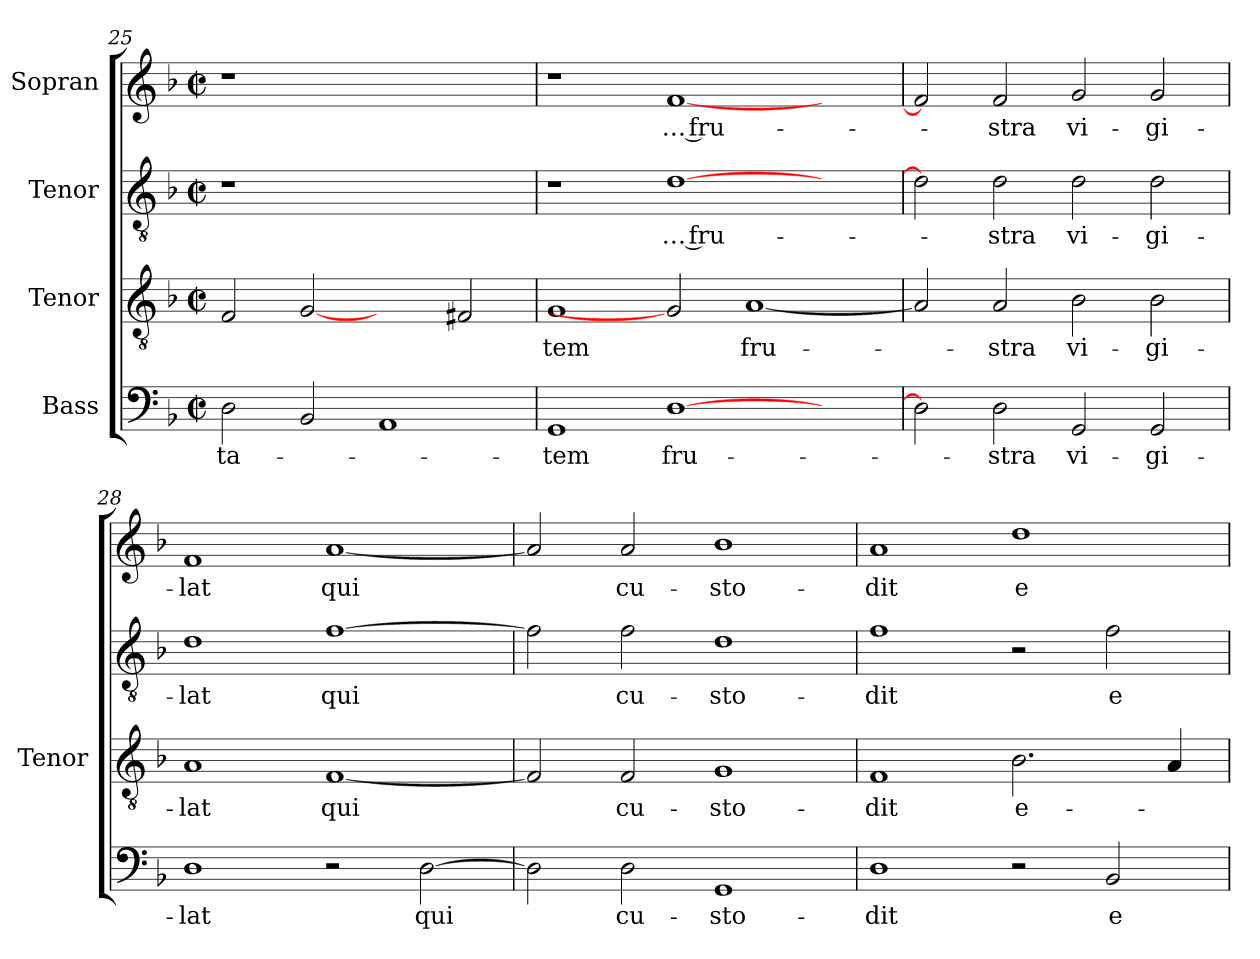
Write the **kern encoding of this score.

**kern	**text	**kern	**text	**kern	**text	**kern	**text
*part4	*part4	*part3	*part3	*part2	*part2	*part1	*part1
*staff4	*staff4	*staff3	*staff3	*staff2	*staff2	*staff1	*staff1
*I"Bass	*	*I"Tenor	*	*I"Tenor	*	*I"Sopran	*
*	*	*I'Tenor	*	*	*	*	*
*clefF4	*	*clefGv2	*	*clefGv2	*	*clefG2	*
*	*	*ITrd7c12	*	*ITrd7c12	*	*	*
*k[b-]	*	*k[b-]	*	*k[b-]	*	*k[b-]	*
*F:	*	*F:	*	*F:	*	*F:	*
*M2/2	*	*M2/2	*	*M2/2	*	*M2/2	*
*met(c|)	*	*met(c|)	*	*met(c|)	*	*met(c|)	*
=25	=25	=25	=25	=25	=25	=25	=25
!	!LO:LY:b:color=#000000	!	!	!LO:N:vis=1	!	!LO:N:vis=1	!
2Di\	-ta-	2FFi/	.	1r	.	1r	.
2BB-i/	.	[2GGi	.	.	.	.	.
1AAi	.	2ryy	.	1ryy	.	1ryy	.
.	.	2FF#Xi/	.	.	.	.	.
=26	=26	=26	=26	=26	=26	=26	=26
!	!LO:LY:b:color=#000000	!	!	!	!	!	!
!	!	!	!LO:LY:b:color=#000000	!	!	!	!
1GGi	-tem	1GGi	-tem	1r	.	1r	.
!	!LO:LY:b:color=#000000	!	!	!	!	!	!
!	!	!	!	!	!LO:LY:b:color=#000000	!	!
!	!	!	!	!	!	!	!LO:LY:b:color=#000000
[>1Di	fru-	2GGi]	.	[>1Di	… fru-	[<1fi	… fru-
!	!	!	!LO:LY:b:color=#000000	!	!	!	!
.	.	[<1AAi	fru-	.	.	.	.
2ryy	.	.	.	2ryy	.	2ryy	.
=27	=27	=27	=27	=27	=27	=27	=27
2Di\]	.	2AAi/]	.	2Di\]	.	2fi/]	.
!	!LO:LY:b:color=#000000	!	!	!	!	!	!
!	!	!	!LO:LY:b:color=#000000	!	!	!	!
!	!	!	!	!	!LO:LY:b:color=#000000	!	!
!	!	!	!	!	!	!	!LO:LY:b:color=#000000
2Di\	-stra	2AAi/	-stra	2Di\	-stra	2fi/	-stra
!	!LO:LY:b:color=#000000	!	!	!	!	!	!
!	!	!	!LO:LY:b:color=#000000	!	!	!	!
!	!	!	!	!	!LO:LY:b:color=#000000	!	!
!	!	!	!	!	!	!	!LO:LY:b:color=#000000
2GGi/	vi-	2BB-i\	vi-	2Di\	vi-	2gi/	vi-
!	!LO:LY:b:color=#000000	!	!	!	!	!	!
!	!	!	!LO:LY:b:color=#000000	!	!	!	!
!	!	!	!	!	!LO:LY:b:color=#000000	!	!
!	!	!	!	!	!	!	!LO:LY:b:color=#000000
2GGi/	-gi-	2BB-i\	-gi-	2Di\	-gi-	2gi/	-gi-
=28	=28	=28	=28	=28	=28	=28	=28
!	!LO:LY:b:color=#000000	!	!	!	!	!	!
!	!	!	!LO:LY:b:color=#000000	!	!	!	!
!	!	!	!	!	!LO:LY:b:color=#000000	!	!
!	!	!	!	!	!	!	!LO:LY:b:color=#000000
1Di	-lat	1AAi	-lat	1Di	-lat	1fi	-lat
!	!	!	!LO:LY:b:color=#000000	!	!	!	!
!	!	!	!	!	!LO:LY:b:color=#000000	!	!
!	!	!	!	!	!	!	!LO:LY:b:color=#000000
2r	.	[<1FFi	qui	[>1Fi	qui	[<1ai	qui
!	!LO:LY:b:color=#000000	!	!	!	!	!	!
[>2Di\	qui	.	.	.	.	.	.
=29	=29	=29	=29	=29	=29	=29	=29
2Di\]	.	2FFi/]	.	2Fi\]	.	2ai/]	.
!	!LO:LY:b:color=#000000	!	!	!	!	!	!
!	!	!	!LO:LY:b:color=#000000	!	!	!	!
!	!	!	!	!	!LO:LY:b:color=#000000	!	!
!	!	!	!	!	!	!	!LO:LY:b:color=#000000
2Di\	cu-	2FFi/	cu-	2Fi\	cu-	2ai/	cu-
!	!LO:LY:b:color=#000000	!	!	!	!	!	!
!	!	!	!LO:LY:b:color=#000000	!	!	!	!
!	!	!	!	!	!LO:LY:b:color=#000000	!	!
!	!	!	!	!	!	!	!LO:LY:b:color=#000000
1GGi	-sto-	1GGi	-sto-	1Di	-sto-	1b-i	-sto-
=30	=30	=30	=30	=30	=30	=30	=30
!	!LO:LY:b:color=#000000	!	!	!	!	!	!
!	!	!	!LO:LY:b:color=#000000	!	!	!	!
!	!	!	!	!	!LO:LY:b:color=#000000	!	!
!	!	!	!	!	!	!	!LO:LY:b:color=#000000
1Di	-dit	1FFi	-dit	1Fi	-dit	1ai	-dit
!	!	!	!LO:LY:b:color=#000000	!	!	!	!
!	!	!	!	!	!	!	!LO:LY:b:color=#000000
2r	.	2.BB-i\	e-	2r	.	1ddi	e-
!	!LO:LY:b:color=#000000	!	!	!	!	!	!
!	!	!	!	!	!LO:LY:b:color=#000000	!	!
2BB-i/	e-	.	.	2Fi\	e-	.	.
.	.	4AAi/	.	.	.	.	.
=	=	=	=	=	=	=	=
*-	*-	*-	*-	*-	*-	*-	*-
